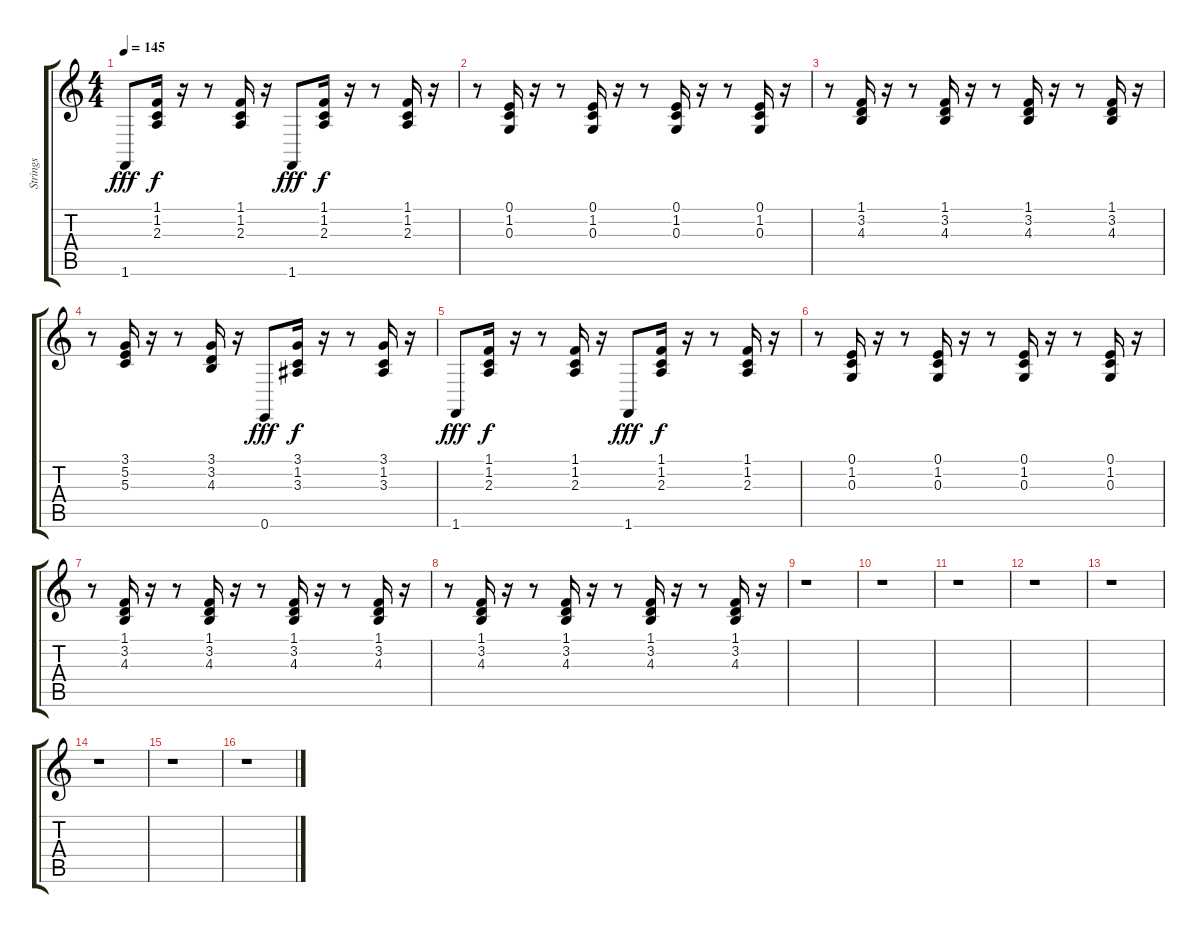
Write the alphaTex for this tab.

\track ("Strings" "Strings") {instrument stringensemble1}
\staff {score tabs}
\tuning (E4 B3 G3 D3 A2 E2) {hide}
\ts (4 4)
\tempo 145
\clef g2
\ks c
1.6.8{dy fff} (1.1 1.2 2.3).16{dy f} r.16 r.8 (1.1 1.2 2.3).16 r.16 1.6.8{dy fff} (1.1 1.2 2.3).16{dy f} r.16 r.8 (1.1 1.2 2.3).16 r.16 |
r.8 (0.1 1.2 0.3).16 r.16 r.8 (0.1 1.2 0.3).16 r.16 r.8 (0.1 1.2 0.3).16 r.16 r.8 (0.1 1.2 0.3).16 r.16 |
r.8 (1.1 3.2 4.3).16 r.16 r.8 (1.1 3.2 4.3).16 r.16 r.8 (1.1 3.2 4.3).16 r.16 r.8 (1.1 3.2 4.3).16 r.16 |
r.8 (3.1 5.2 5.3).16 r.16 r.8 (3.1 3.2 4.3).16 r.16 0.6.8{dy fff} (3.1 1.2 3.3).16{dy f} r.16 r.8 (3.1 1.2 3.3).16 r.16 |
1.6.8{dy fff} (1.1 1.2 2.3).16{dy f} r.16 r.8 (1.1 1.2 2.3).16 r.16 1.6.8{dy fff} (1.1 1.2 2.3).16{dy f} r.16 r.8 (1.1 1.2 2.3).16 r.16 |
r.8 (0.1 1.2 0.3).16 r.16 r.8 (0.1 1.2 0.3).16 r.16 r.8 (0.1 1.2 0.3).16 r.16 r.8 (0.1 1.2 0.3).16 r.16 |
r.8 (1.1 3.2 4.3).16 r.16 r.8 (1.1 3.2 4.3).16 r.16 r.8 (1.1 3.2 4.3).16 r.16 r.8 (1.1 3.2 4.3).16 r.16 |
r.8 (1.1 3.2 4.3).16 r.16 r.8 (1.1 3.2 4.3).16 r.16 r.8 (1.1 3.2 4.3).16 r.16 r.8 (1.1 3.2 4.3).16 r.16 |
r.1 |
r.1 |
r.1 |
r.1 |
r.1 |
r.1 |
r.1 |
r.1
